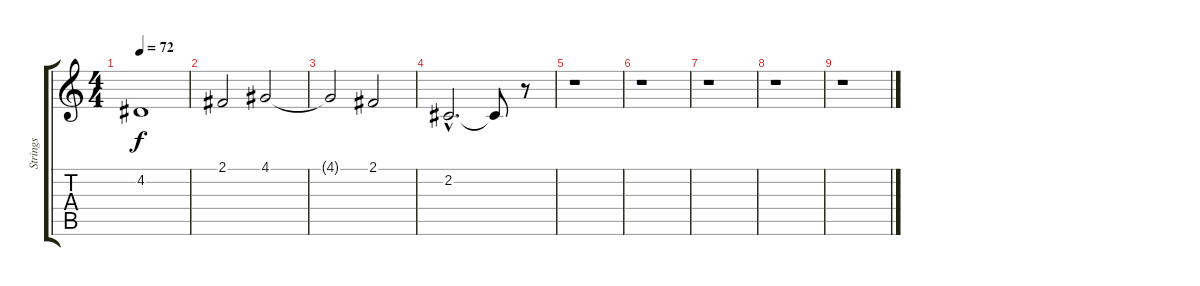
\track ("Strings " "Strings ") {instrument stringensemble1}
\staff {score tabs}
\tuning (E4 B3 G3 D3 A2 E2) {hide}
\ts (4 4)
\tempo 72
\clef g2
\ks c
4.2.1{dy f} |
2.1.2 4.1.2 |
4.1{t}.2 2.1.2 |
2.2{hac}.2{d} 2.2{t}.8 r.8 |
r.1 |
r.1 |
r.1 |
r.1 |
r.1
